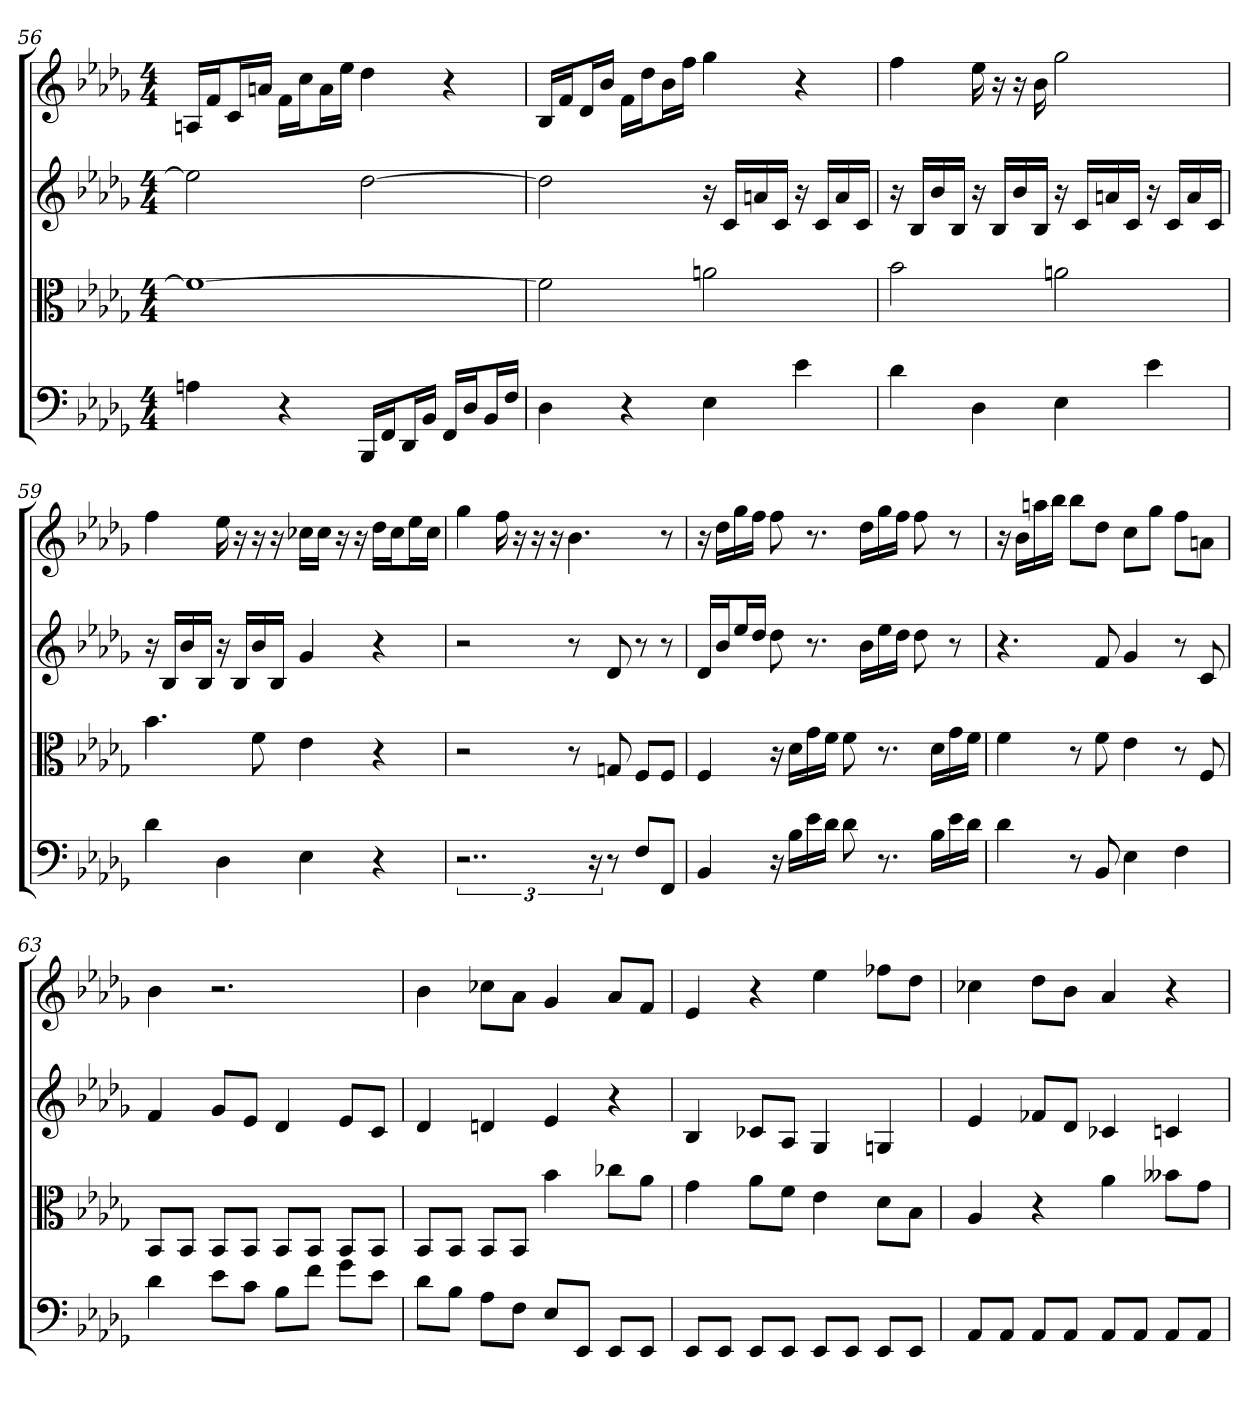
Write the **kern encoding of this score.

**kern	**kern	**kern	**kern
*part4	*part3	*part2	*part1
*staff4	*staff3	*staff2	*staff1
*clefF4	*clefC3	*clefG2	*clefG2
*k[b-e-a-d-g-]	*k[b-e-a-d-g-]	*k[b-e-a-d-g-]	*k[b-e-a-d-g-]
*D-:	*D-:	*D-:	*D-:
*M4/4	*M4/4	*M4/4	*M4/4
=56	=56	=56	=56
4An	1f_	2ee-]	16An/LL
.	.	.	16f/J
.	.	.	16c/L
.	.	.	16an/JJ
4r	.	.	16f\LL
.	.	.	16cc\J
.	.	.	16a\L
.	.	.	16ee-\JJ
16BBB-/LL	.	[2dd-	4dd-
16FF/J	.	.	.
16DD-/L	.	.	.
16BB-/JJ	.	.	.
16FF/LL	.	.	4r
16D-/J	.	.	.
16BB-/L	.	.	.
16F/JJ	.	.	.
=57	=57	=57	=57
4D-	2f]	2dd-]	16B-/LL
.	.	.	16f/J
.	.	.	16d-/L
.	.	.	16b-/JJ
4r	.	.	16f\LL
.	.	.	16dd-\J
.	.	.	16b-\L
.	.	.	16ff\JJ
4E-	2an	16r	4gg-
.	.	16c/LL	.
.	.	16an/	.
.	.	16c/JJ	.
4e-	.	16r	4r
.	.	16c/LL	.
.	.	16a/	.
.	.	16c/JJ	.
=58	=58	=58	=58
4d-	2b-	16r	4ff
.	.	16B-/LL	.
.	.	16b-/	.
.	.	16B-/JJ	.
4D-	.	16r	16ee-
.	.	16B-/LL	16r
.	.	16b-/	16r
.	.	16B-/JJ	16b-
4E-	2an	16r	2gg-
.	.	16c/LL	.
.	.	16an/	.
.	.	16c/JJ	.
4e-	.	16r	.
.	.	16c/LL	.
.	.	16a/	.
.	.	16c/JJ	.
=59	=59	=59	=59
4d-	4.b-	16r	4ff
.	.	16B-/LL	.
.	.	16b-/	.
.	.	16B-/JJ	.
4D-	.	16r	16ee-
.	.	16B-/LL	16r
.	8f	16b-/	16r
.	.	16B-/JJ	16r
4E-	4e-	4g-	16cc-X\LL
.	.	.	16cc-\JJ
.	.	.	16r
.	.	.	16r
4r	4r	4r	16dd-\LL
.	.	.	16cc-\J
.	.	.	16ee-\L
.	.	.	16cc-\JJ
=60	=60	=60	=60
3..r	2r	2r	4gg-
.	.	.	16ff
.	.	.	16r
.	.	.	16r
.	.	.	16r
.	8r	8r	4.b-
24r	.	.	.
8r	8Gn	8d-	.
8F/L	8F/L	8r	.
8FF/J	8F/J	8r	8r
=61	=61	=61	=61
4BB-	4F	16d-/LL	16r
.	.	16b-/J	16dd-\LL
.	.	16ee-/L	16gg-\
.	.	16dd-/JJ	16ff\JJ
16r	16r	8dd-	8ff
16B-\LL	16d-\LL	.	.
16e-\	16g-\	8.r	8.r
16d-\JJ	16f\JJ	.	.
8d-	8f	.	.
.	.	16b-\LL	16dd-\LL
8.r	8.r	16ee-\	16gg-\
.	.	16dd-\JJ	16ff\JJ
.	.	8dd-	8ff
16B-\LL	16d-\LL	.	.
16e-\	16g-\	8r	8r
16d-\JJ	16f\JJ	.	.
=62	=62	=62	=62
4d-	4f	4.r	16r
.	.	.	16b-\LL
.	.	.	16aan\
.	.	.	16bb-\JJ
8r	8r	.	8bb-\L
8BB-	8f	8f	8dd-\J
4E-	4e-	4g-	8cc\L
.	.	.	8gg-\J
4F	8r	8r	8ff\L
.	8F	8c	8an\J
=63	=63	=63	=63
4d-	8BB-/L	4f	4b-
.	8BB-/J	.	.
8e-\L	8BB-/L	8g-/L	2.r
8c\J	8BB-/J	8e-/J	.
8B-\L	8BB-/L	4d-	.
8f\J	8BB-/J	.	.
8g-\L	8BB-/L	8e-/L	.
8e-\J	8BB-/J	8c/J	.
=64	=64	=64	=64
8d-\L	8BB-/L	4d-	4b-
8B-\J	8BB-/J	.	.
8A-\L	8BB-/L	4dn	8cc-X\L
8F\J	8BB-/J	.	8a-\J
8E-/L	4b-	4e-	4g-
8EE-/J	.	.	.
8EE-/L	8cc-X\L	4r	8a-/L
8EE-/J	8a-\J	.	8f/J
=65	=65	=65	=65
8EE-/L	4g-	4B-	4e-
8EE-/J	.	.	.
8EE-/L	8a-\L	8c-X/L	4r
8EE-/J	8f\J	8A-/J	.
8EE-/L	4e-	4G-	4ee-
8EE-/J	.	.	.
8EE-/L	8d-\L	4Gn	8ff-X\L
8EE-/J	8B-\J	.	8dd-\J
=66	=66	=66	=66
8AA-/L	4A-	4e-	4cc-X
8AA-/J	.	.	.
8AA-/L	4r	8f-X/L	8dd-\L
8AA-/J	.	8d-/J	8b-\J
8AA-/L	4a-	4c-X	4a-
8AA-/J	.	.	.
8AA-/L	8b--X\L	4cn	4r
8AA-/J	8g-\J	.	.
=	=	=	=
*-	*-	*-	*-
